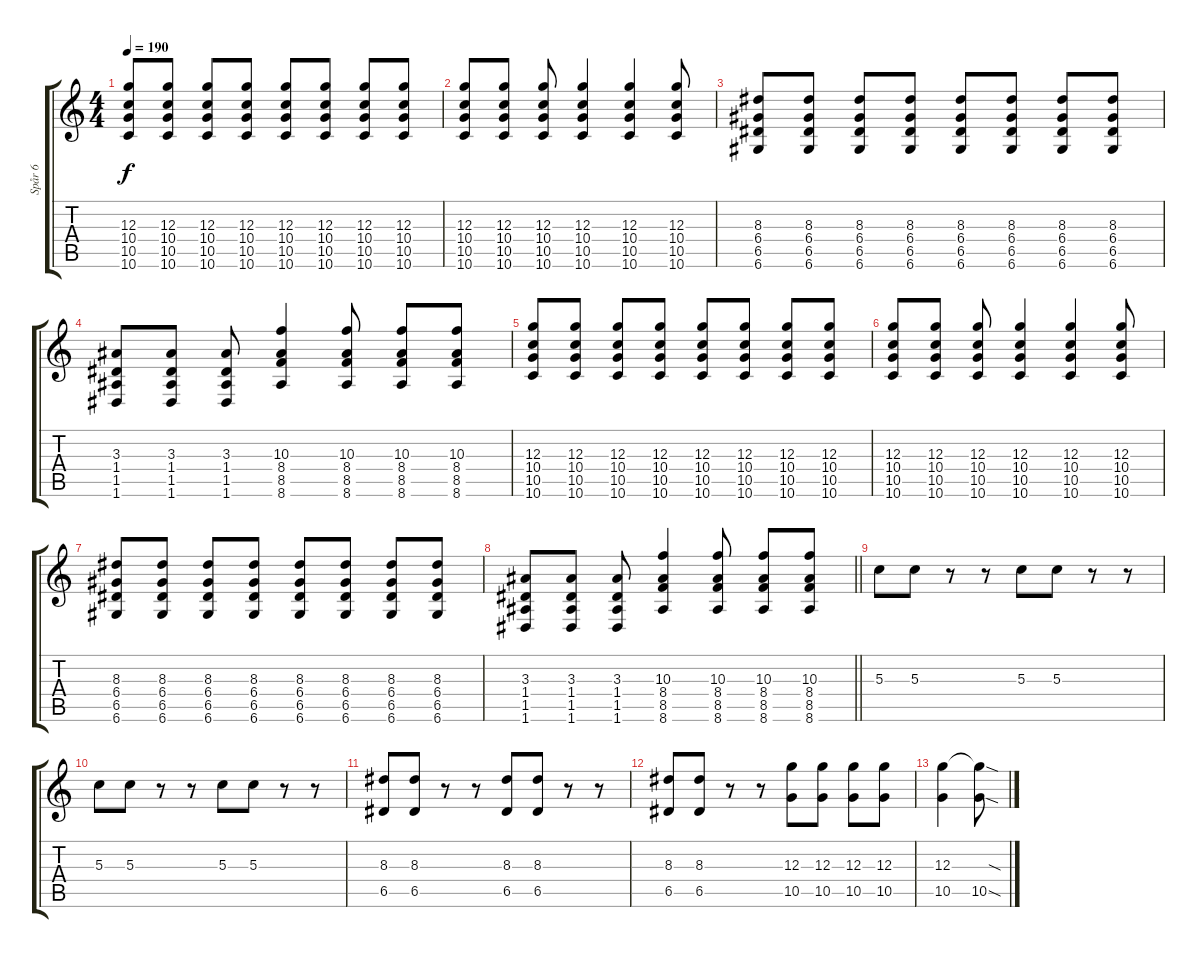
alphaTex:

\track ("Spår 6" "Spår 6") {instrument overdrivenguitar}
\staff {score tabs}
\tuning (E4 B3 G3 D3 A2 D2) {hide}
\ts (4 4)
\tempo 190
\clef g2
\ks c
(12.3 10.4 10.5 10.6).8{dy f} (12.3 10.4 10.5 10.6).8 (12.3 10.4 10.5 10.6).8 (12.3 10.4 10.5 10.6).8 (12.3 10.4 10.5 10.6).8 (12.3 10.4 10.5 10.6).8 (12.3 10.4 10.5 10.6).8 (12.3 10.4 10.5 10.6).8 |
(12.3 10.4 10.5 10.6).8 (12.3 10.4 10.5 10.6).8 (12.3 10.4 10.5 10.6).8 (12.3 10.4 10.5 10.6).4 (12.3 10.4 10.5 10.6).4 (12.3 10.4 10.5 10.6).8 |
(8.3 6.4 6.5 6.6).8 (8.3 6.4 6.5 6.6).8 (8.3 6.4 6.5 6.6).8 (8.3 6.4 6.5 6.6).8 (8.3 6.4 6.5 6.6).8 (8.3 6.4 6.5 6.6).8 (8.3 6.4 6.5 6.6).8 (8.3 6.4 6.5 6.6).8 |
(3.3 1.4 1.5 1.6).8 (3.3 1.4 1.5 1.6).8 (3.3 1.4 1.5 1.6).8 (10.3 8.4 8.5 8.6).4 (10.3 8.4 8.5 8.6).8 (10.3 8.4 8.5 8.6).8 (10.3 8.4 8.5 8.6).8 |
(12.3 10.4 10.5 10.6).8 (12.3 10.4 10.5 10.6).8 (12.3 10.4 10.5 10.6).8 (12.3 10.4 10.5 10.6).8 (12.3 10.4 10.5 10.6).8 (12.3 10.4 10.5 10.6).8 (12.3 10.4 10.5 10.6).8 (12.3 10.4 10.5 10.6).8 |
(12.3 10.4 10.5 10.6).8 (12.3 10.4 10.5 10.6).8 (12.3 10.4 10.5 10.6).8 (12.3 10.4 10.5 10.6).4 (12.3 10.4 10.5 10.6).4 (12.3 10.4 10.5 10.6).8 |
(8.3 6.4 6.5 6.6).8 (8.3 6.4 6.5 6.6).8 (8.3 6.4 6.5 6.6).8 (8.3 6.4 6.5 6.6).8 (8.3 6.4 6.5 6.6).8 (8.3 6.4 6.5 6.6).8 (8.3 6.4 6.5 6.6).8 (8.3 6.4 6.5 6.6).8 |
\barLineRight lightlight
(3.3 1.4 1.5 1.6).8 (3.3 1.4 1.5 1.6).8 (3.3 1.4 1.5 1.6).8 (10.3 8.4 8.5 8.6).4 (10.3 8.4 8.5 8.6).8 (10.3 8.4 8.5 8.6).8 (10.3 8.4 8.5 8.6).8 |
5.3.8 5.3.8 r.8 r.8 5.3.8 5.3.8 r.8 r.8 |
5.3.8 5.3.8 r.8 r.8 5.3.8 5.3.8 r.8 r.8 |
(8.3 6.5).8 (8.3 6.5).8 r.8 r.8 (8.3 6.5).8 (8.3 6.5).8 r.8 r.8 |
(8.3 6.5).8 (8.3 6.5).8 r.8 r.8 (12.3 10.5).8 (12.3 10.5).8 (12.3 10.5).8 (12.3 10.5).8 |
(12.3 10.5).4 (12.3{sod t} 10.5{sod}).8
